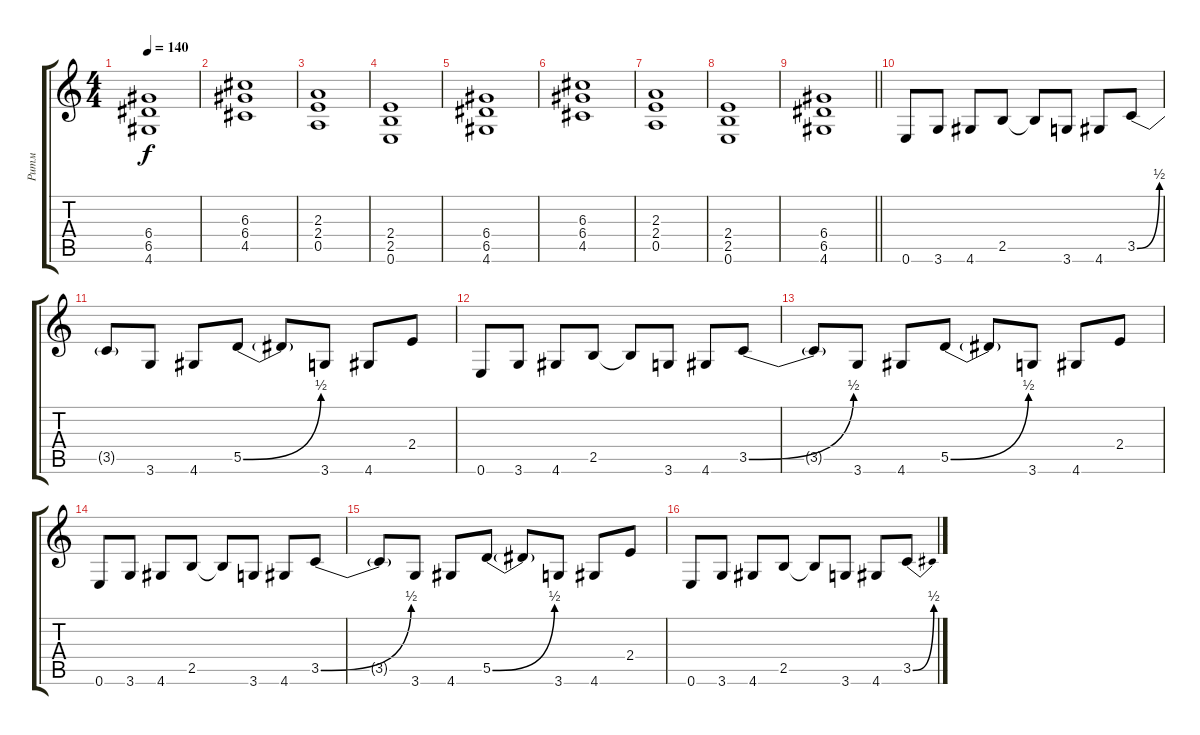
\track ("Ритм" "Ритм") {instrument distortionguitar}
\staff {score tabs}
\tuning (E4 B3 G3 D3 A2 E2) {hide}
\ts (4 4)
\tempo 140
\clef g2
\ks c
(6.4 6.5 4.6).1{dy f} |
(6.3 6.4 4.5).1 |
(2.3 2.4 0.5).1 |
(2.4 2.5 0.6).1 |
(6.4 6.5 4.6).1 |
(6.3 6.4 4.5).1 |
(2.3 2.4 0.5).1 |
(2.4 2.5 0.6).1 |
\barLineRight lightlight
(6.4 6.5 4.6).1 |
0.6.8 3.6.8 4.6.8 2.5.8 2.5{t}.8 3.6.8 4.6.8 3.5{be (bend 0 0 60 2)}.8 |
3.5{t}.8 3.6.8 4.6.8 5.5{be (bend 0 0 60 2)}.8 5.5{t}.8 3.6.8 4.6.8 2.4.8 |
0.6.8 3.6.8 4.6.8 2.5.8 2.5{t}.8 3.6.8 4.6.8 3.5{be (bend 0 0 60 2)}.8 |
3.5{t}.8 3.6.8 4.6.8 5.5{be (bend 0 0 60 2)}.8 5.5{t}.8 3.6.8 4.6.8 2.4.8 |
0.6.8 3.6.8 4.6.8 2.5.8 2.5{t}.8 3.6.8 4.6.8 3.5{be (bend 0 0 60 2)}.8 |
3.5{t}.8 3.6.8 4.6.8 5.5{be (bend 0 0 60 2)}.8 5.5{t}.8 3.6.8 4.6.8 2.4.8 |
0.6.8 3.6.8 4.6.8 2.5.8 2.5{t}.8 3.6.8 4.6.8 3.5{be (bend 0 0 60 2)}.8
